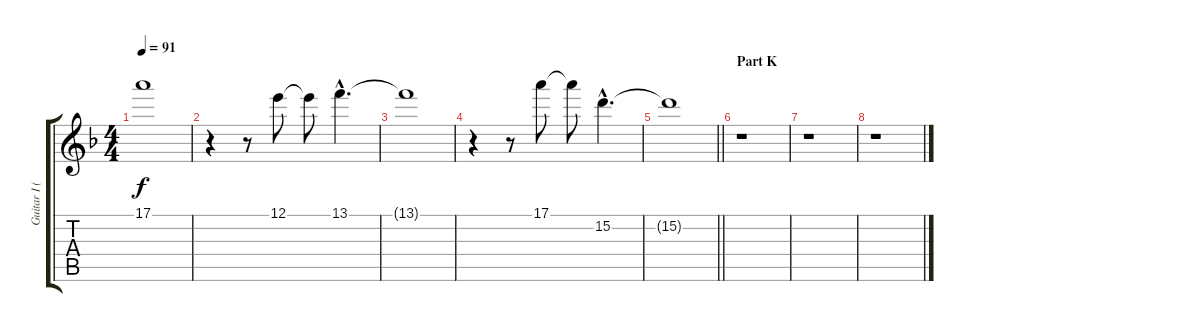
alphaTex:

\track ("Guitar I (Sugizo & Inoran)" "Guitar I (") {instrument distortionguitar}
\staff {score tabs}
\tuning (E4 B3 G3 D3 A2 E2) {hide}
\ts (4 4)
\tempo 91
\clef g2
\ks f
17.1{t}.1{dy f} |
r.4 r.8 12.1.8 12.1{t}.8 13.1{hac}.4{d} |
13.1{t}.1 |
r.4 r.8 17.1.8 17.1{t}.8 15.2{hac}.4{d} |
\barLineRight lightlight
15.2{t}.1 |
\section ("" "Part K")
r.1 |
r.1 |
r.1
